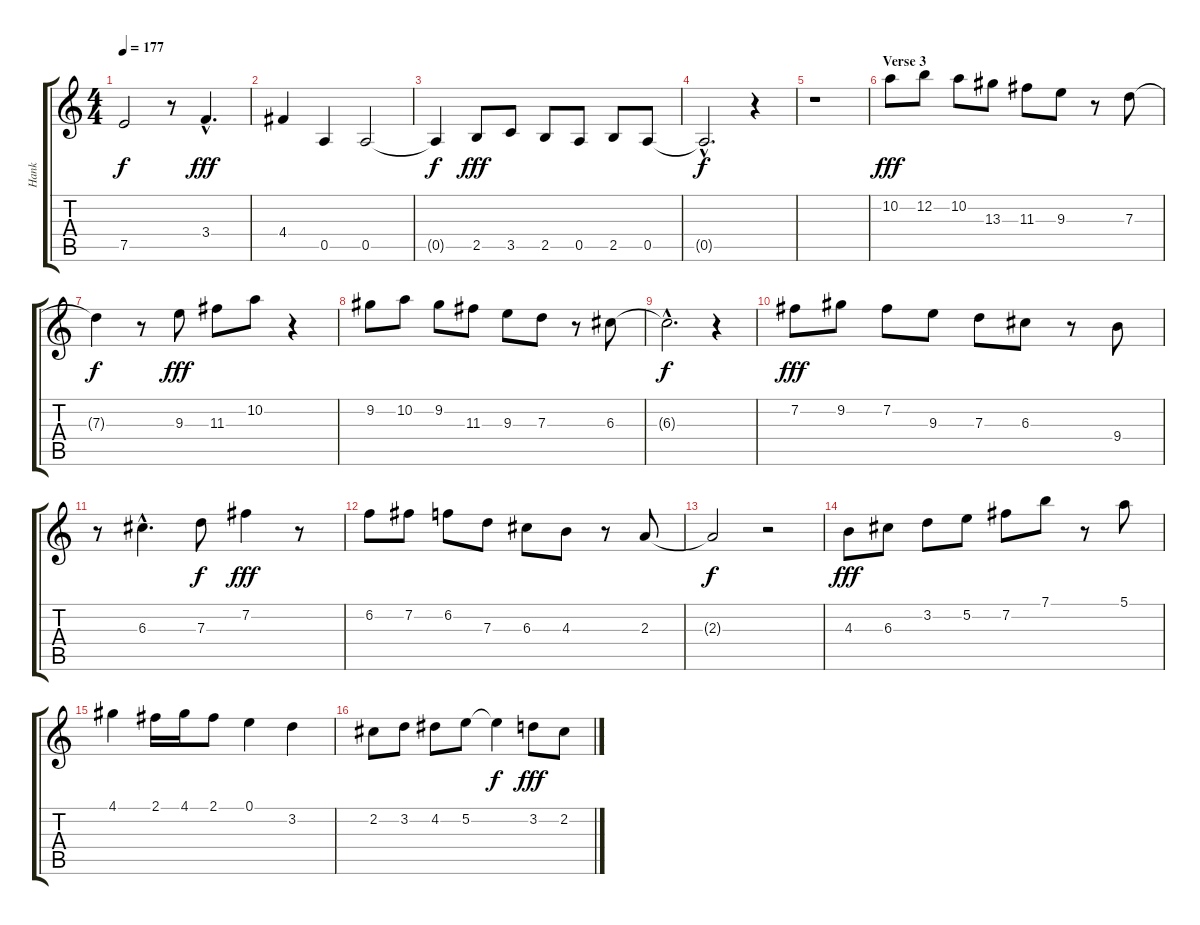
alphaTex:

\track ("Hank" "Hank") {instrument electricguitarclean}
\staff {score tabs}
\tuning (E4 B3 G3 D3 A2 E2) {hide}
\ts (4 4)
\tempo 177
\clef g2
\ks c
7.5{t}.2{dy f} r.8 3.4{hac}.4{d dy fff} |
4.4.4 0.5.4 0.5.2 |
0.5{t}.4{dy f} 2.5.8{dy fff} 3.5.8 2.5.8 0.5.8 2.5.8 0.5.8 |
0.5{hac t}.2{d dy f} r.4 |
r.1 |
\section ("" "Verse 3")
10.2.8{dy fff volume 16 instrument acousticguitarnylon} 12.2.8 10.2.8 13.3.8 11.3.8 9.3.8 r.8 7.3.8 |
7.3{t}.4{dy f} r.8 9.3.8{dy fff} 11.3.8 10.2.8 r.4 |
9.2.8 10.2.8 9.2.8 11.3.8 9.3.8 7.3.8 r.8 6.3.8 |
6.3{hac t}.2{d dy f} r.4 |
7.2.8{dy fff} 9.2.8 7.2.8 9.3.8 7.3.8 6.3.8 r.8 9.4.8 |
r.8 6.3{hac}.4{d} 7.3.8{dy f} 7.2.4{dy fff} r.8 |
6.2.8 7.2.8 6.2.8 7.3.8 6.3.8 4.3.8 r.8 2.3.8 |
2.3{t}.2{dy f} r.2 |
4.3.8{dy fff} 6.3.8 3.2.8 5.2.8 7.2.8 7.1.8 r.8 5.1.8 |
4.1.4 2.1.16 4.1.16 2.1.8 0.1.4 3.2.4 |
2.2.8 3.2.8 4.2.8 5.2.8 5.2{t}.4{dy f} 3.2.8{dy fff} 2.2.8
